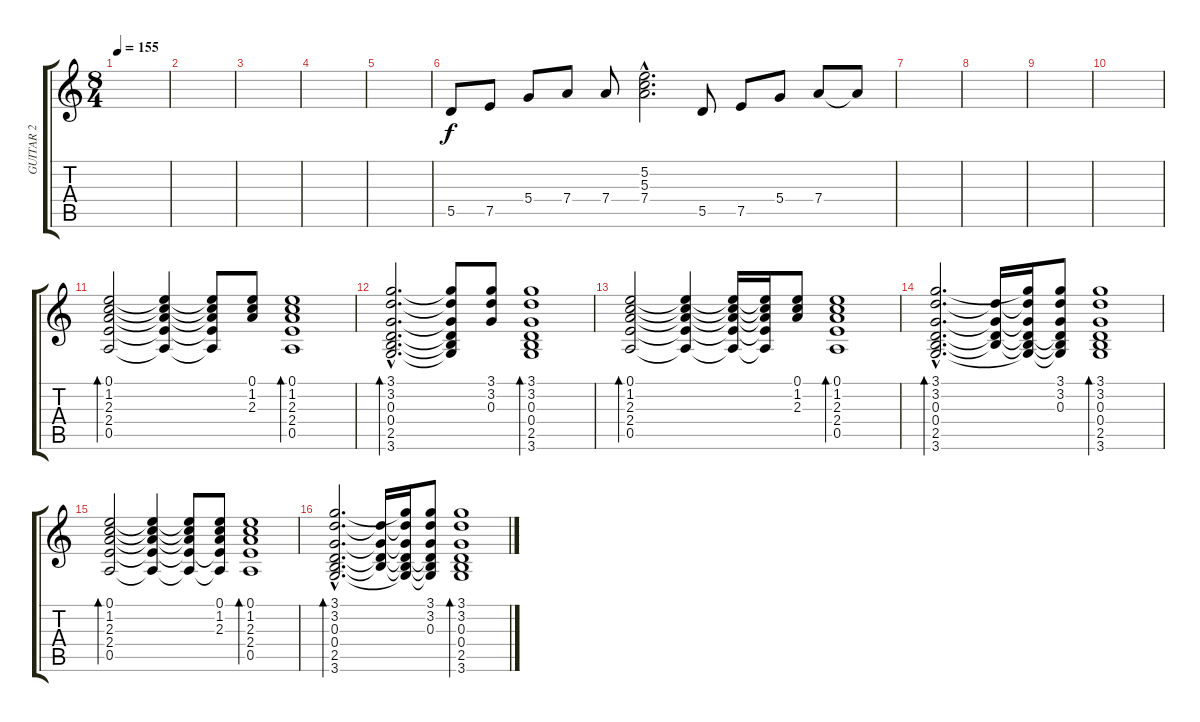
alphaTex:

\track ("GUITAR 2" "GUITAR 2") {instrument electricguitarjazz}
\staff {score tabs}
\tuning (E4 B3 G3 D3 A2 E2) {hide}
\ts (8 4)
\tempo 155
\clef g2
\ks c
|
|
|
|
|
5.5.8 7.5.8 5.4.8 7.4.8 7.4.8 (5.2{hac} 5.3{hac} 7.4{hac}).2{d} 5.5.8 7.5.8 5.4.8 7.4.8 7.4{t}.8 |
|
|
|
|
(0.1 1.2 2.3 2.4 0.5).2{bd 30} (0.1{t} 1.2{t} 2.3{t} 2.4{t} 0.5{t}).4 (0.1{t} 1.2{t} 2.3{t} 2.4{t} 0.5{t}).8 (0.1 1.2 2.3).8 (0.1 1.2 2.3 2.4 0.5).1{bd 120} |
(3.1{hac} 3.2{hac} 0.3{hac} 0.4{hac} 2.5{hac} 3.6{hac}).2{d bd 30} (3.1{t} 3.2{t} 0.3{t} 0.4{t} 2.5{t} 3.6{t}).8 (3.1 3.2 0.3).8 (3.1 3.2 0.3 0.4 2.5 3.6).1{bd 120} |
(0.1 1.2 2.3 2.4 0.5).2{bd 30} (0.1{t} 1.2{t} 2.3{t} 2.4{t} 0.5{t}).4 (0.1{t} 1.2{t} 2.3{t} 2.4{t} 0.5{t}).16 (0.1{t} 1.2{t} 2.3{t} 2.4{t} 0.5{t}).16 (0.1 1.2 2.3).8 (0.1 1.2 2.3 2.4 0.5).1{bd 120} |
(3.1{hac} 3.2{hac} 0.3{hac} 0.4{hac} 2.5{hac} 3.6{hac}).2{d bd 30} (3.2{t} 0.3{t} 0.4{t} 2.5{t}).16 (3.1{t} 3.2{t} 0.3{t} 0.4{t} 2.5{t} 3.6{t}).16 (3.1 3.2 0.3 0.4{t} 2.5{t} 3.6{t}).8 (3.1 3.2 0.3 0.4 2.5 3.6).1{bd 120} |
(0.1 1.2 2.3 2.4 0.5).2{bd 120} (0.1{t} 1.2{t} 2.3{t} 2.4{t} 0.5{t}).4 (0.1{t} 1.2{t} 2.3{t} 2.4{t} 0.5{t}).8 (0.1 1.2 2.3 2.4{t} 0.5{t}).8 (0.1 1.2 2.3 2.4 0.5).1{bd 120} |
(3.1{hac} 3.2{hac} 0.3{hac} 0.4{hac} 2.5{hac} 3.6{hac}).2{d bd 120} (3.2{t} 0.3{t} 0.4{t} 2.5{t}).16 (3.1{t} 3.2{t} 0.3{t} 0.4{t} 2.5{t} 3.6{t}).16 (3.1 3.2 0.3 0.4{t} 2.5{t} 3.6{t}).8 (3.1 3.2 0.3 0.4 2.5 3.6).1{bd 120}
